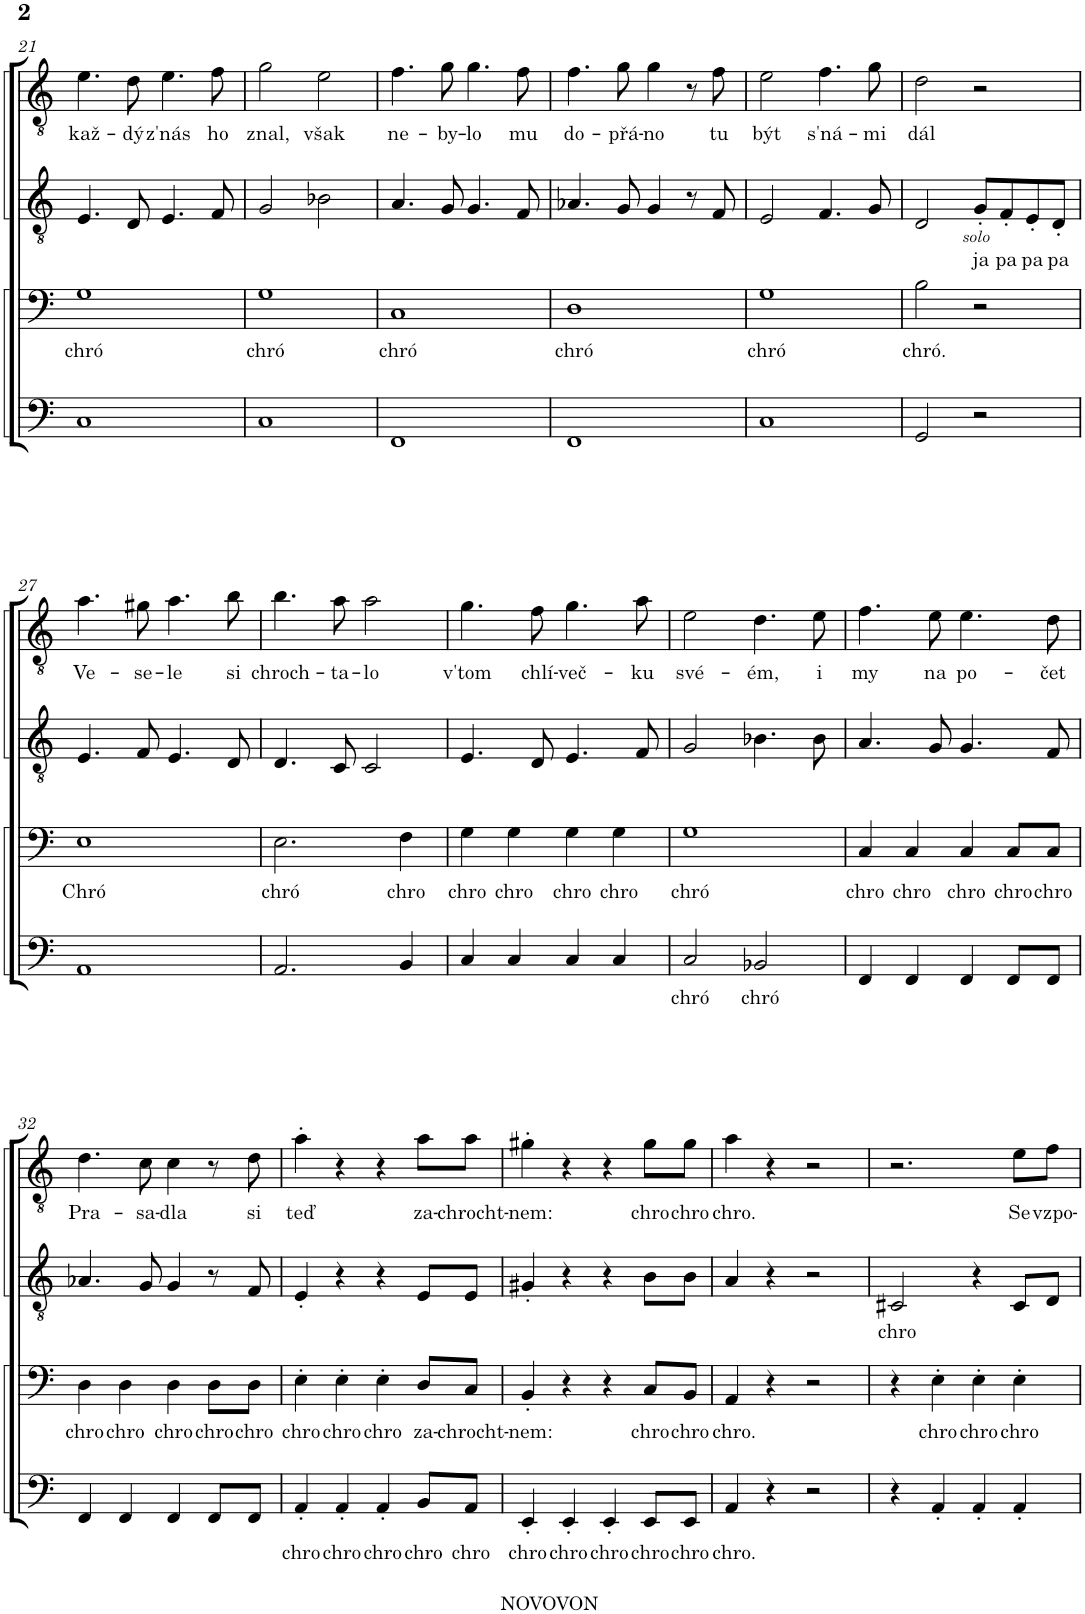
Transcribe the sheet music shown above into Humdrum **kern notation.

**kern	**text	**kern	**text	**kern	**text	**kern	**text
*part4	*part4	*part3	*part3	*part2	*part2	*part1	*part1
*staff4	*staff4	*staff3	*staff3	*staff2	*staff2	*staff1	*staff1
*I"BARI BASS	*	*I"BARI BASS	*	*I"TENOR LEAD	*	*I"TENOR LEAD	*
!!LO:PB:g=z
*clefF4	*	*clefF4	*	*clefGv2	*	*clefGv2	*
*k[]	*	*k[]	*	*k[]	*	*k[]	*
*M4/4	*	*M4/4	*	*M4/4	*	*M4/4	*
=21	=21	=21	=21	=21	=21	=21	=21
!	!	!	!LO:LY:b	!	!	!	!LO:LY:b
1C	.	1G	chró	4.E/	.	4.e\	kaž-
!	!	!	!	!	!	!	!LO:LY:b
.	.	.	.	8D/	.	8d\	-dý
!	!	!	!	!	!	!	!LO:LY:b
.	.	.	.	4.E/	.	4.e\	z'nás
!	!	!	!	!	!	!	!LO:LY:b
.	.	.	.	8F/	.	8f\	ho
=22	=22	=22	=22	=22	=22	=22	=22
!	!	!	!LO:LY:b	!	!	!	!LO:LY:b
1C	.	1G	chró	2G/	.	2g\	znal,
!	!	!	!	!	!	!	!LO:LY:b
.	.	.	.	2B-X\	.	2e\	však
=23	=23	=23	=23	=23	=23	=23	=23
!	!	!	!LO:LY:b	!	!	!	!LO:LY:b
1FF	.	1C	chró	4.A/	.	4.f\	ne-
!	!	!	!	!	!	!	!LO:LY:b
.	.	.	.	8G/	.	8g\	-by-
!	!	!	!	!	!	!	!LO:LY:b
.	.	.	.	4.G/	.	4.g\	-lo
!	!	!	!	!	!	!	!LO:LY:b
.	.	.	.	8F/	.	8f\	mu
=24	=24	=24	=24	=24	=24	=24	=24
!	!	!	!LO:LY:b	!	!	!	!LO:LY:b
1FF	.	1D	chró	4.A-X/	.	4.f\	do-
!	!	!	!	!	!	!	!LO:LY:b
.	.	.	.	8G/	.	8g\	-přá-
!	!	!	!	!	!	!	!LO:LY:b
.	.	.	.	4G/	.	4g\	-no
.	.	.	.	8r	.	8r	.
!	!	!	!	!	!	!	!LO:LY:b
.	.	.	.	8F/	.	8f\	tu
=25	=25	=25	=25	=25	=25	=25	=25
!	!	!	!LO:LY:b	!	!	!	!LO:LY:b
1C	.	1G	chró	2E/	.	2e\	být
!	!	!	!	!	!	!	!LO:LY:b
.	.	.	.	4.F/	.	4.f\	s'ná-
!	!	!	!	!	!	!	!LO:LY:b
.	.	.	.	8G/	.	8g\	-mi
=26	=26	=26	=26	=26	=26	=26	=26
!	!	!	!	!LO:TX:b:i:t=solo	!	!	!
!	!	!	!LO:LY:b	!	!	!	!LO:LY:b
2GG/	.	2B\	chró.	2D/	.	2d\	dál
!	!	!	!	!	!LO:LY:b	!	!
2r	.	2r	.	8G'/L	ja	2r	.
!	!	!	!	!	!LO:LY:b	!	!
.	.	.	.	8F'/	pa	.	.
!	!	!	!	!	!LO:LY:b	!	!
.	.	.	.	8E'/	pa	.	.
!	!	!	!	!	!LO:LY:b	!	!
.	.	.	.	8D'/J	pa	.	.
!!LO:LB:g=z
=27	=27	=27	=27	=27	=27	=27	=27
!	!	!	!LO:LY:b	!	!	!	!LO:LY:b
1AA	.	1E	Chró	4.E/	.	4.a\	Ve-
!	!	!	!	!	!	!	!LO:LY:b
.	.	.	.	8F/	.	8g#X\	-se-
!	!	!	!	!	!	!	!LO:LY:b
.	.	.	.	4.E/	.	4.a\	-le
!	!	!	!	!	!	!	!LO:LY:b
.	.	.	.	8D/	.	8b\	si
=28	=28	=28	=28	=28	=28	=28	=28
!	!	!	!LO:LY:b	!	!	!	!LO:LY:b
2.AA/	.	2.E\	chró	4.D/	.	4.b\	chroch-
!	!	!	!	!	!	!	!LO:LY:b
.	.	.	.	8C/	.	8a\	-ta-
!	!	!	!	!	!	!	!LO:LY:b
.	.	.	.	2C/	.	2a\	-lo
!	!	!	!LO:LY:b	!	!	!	!
4BB/	.	4F\	chro	.	.	.	.
=29	=29	=29	=29	=29	=29	=29	=29
!	!	!	!LO:LY:b	!	!	!	!LO:LY:b
4C/	.	4G\	chro	4.E/	.	4.g\	v'tom
!	!	!	!LO:LY:b	!	!	!	!
4C/	.	4G\	chro	.	.	.	.
!	!	!	!	!	!	!	!LO:LY:b
.	.	.	.	8D/	.	8f\	chlí-
!	!	!	!LO:LY:b	!	!	!	!LO:LY:b
4C/	.	4G\	chro	4.E/	.	4.g\	-več-
!	!	!	!LO:LY:b	!	!	!	!
4C/	.	4G\	chro	.	.	.	.
!	!	!	!	!	!	!	!LO:LY:b
.	.	.	.	8F/	.	8a\	-ku
=30	=30	=30	=30	=30	=30	=30	=30
!	!LO:LY:b	!	!LO:LY:b	!	!	!	!LO:LY:b
2C/	chró	1G	chró	2G/	.	2e\	své-
!	!LO:LY:b	!	!	!	!	!	!LO:LY:b
2BB-X/	chró	.	.	4.B-X\	.	4.d\	-ém,
!	!	!	!	!	!	!	!LO:LY:b
.	.	.	.	8B-\	.	8e\	i
=31	=31	=31	=31	=31	=31	=31	=31
!	!	!	!LO:LY:b	!	!	!	!LO:LY:b
4FF/	.	4C/	chro	4.A/	.	4.f\	my
!	!	!	!LO:LY:b	!	!	!	!
4FF/	.	4C/	chro	.	.	.	.
!	!	!	!	!	!	!	!LO:LY:b
.	.	.	.	8G/	.	8e\	na
!	!	!	!LO:LY:b	!	!	!	!LO:LY:b
4FF/	.	4C/	chro	4.G/	.	4.e\	po-
!	!	!	!LO:LY:b	!	!	!	!
8FF/L	.	8C/L	chro	.	.	.	.
!	!	!	!LO:LY:b	!	!	!	!LO:LY:b
8FF/J	.	8C/J	chro	8F/	.	8d\	-čet
!!LO:LB:g=z
=32	=32	=32	=32	=32	=32	=32	=32
!	!	!	!LO:LY:b	!	!	!	!LO:LY:b
4FF/	.	4D\	chro	4.A-X/	.	4.d\	Pra-
!	!	!	!LO:LY:b	!	!	!	!
4FF/	.	4D\	chro	.	.	.	.
!	!	!	!	!	!	!	!LO:LY:b
.	.	.	.	8G/	.	8c\	-sa-
!	!	!	!LO:LY:b	!	!	!	!LO:LY:b
4FF/	.	4D\	chro	4G/	.	4c\	-dla
!	!	!	!LO:LY:b	!	!	!	!
8FF/L	.	8D\L	chro	8r	.	8r	.
!	!	!	!LO:LY:b	!	!	!	!LO:LY:b
8FF/J	.	8D\J	chro	8F/	.	8d\	si
=33	=33	=33	=33	=33	=33	=33	=33
!	!LO:LY:b	!	!LO:LY:b	!	!	!	!LO:LY:b
4AA'/	chro	4E'\	chro	4E'/	.	4a'\	teď
!	!LO:LY:b	!	!LO:LY:b	!	!	!	!
4AA'/	chro	4E'\	chro	4r	.	4r	.
!	!LO:LY:b	!	!LO:LY:b	!	!	!	!
4AA'/	chro	4E'\	chro	4r	.	4r	.
!	!LO:LY:b	!	!LO:LY:b	!	!	!	!LO:LY:b
8BB/L	chro	8D/L	za-	8E/L	.	8a\L	za-
!	!LO:LY:b	!	!LO:LY:b	!	!	!	!LO:LY:b
8AA/J	chro	8C/J	-chrocht-	8E/J	.	8a\J	-chrocht-
=34	=34	=34	=34	=34	=34	=34	=34
!	!LO:LY:b	!	!LO:LY:b	!	!	!	!LO:LY:b
4EE'/	chro	4BB'/	-nem:	4G#X'/	.	4g#X'\	-nem:
!	!LO:LY:b	!	!	!	!	!	!
4EE'/	chro	4r	.	4r	.	4r	.
!	!LO:LY:b	!	!	!	!	!	!
4EE'/	chro	4r	.	4r	.	4r	.
!	!LO:LY:b	!	!LO:LY:b	!	!	!	!LO:LY:b
8EE/L	chro	8C/L	chro	8B\L	.	8g#\L	chro
!	!LO:LY:b	!	!LO:LY:b	!	!	!	!LO:LY:b
8EE/J	chro	8BB/J	chro	8B\J	.	8g#\J	chro
=35	=35	=35	=35	=35	=35	=35	=35
!	!LO:LY:b	!	!LO:LY:b	!	!	!	!LO:LY:b
4AA/	chro.	4AA/	chro.	4A/	.	4a\	chro.
4r	.	4r	.	4r	.	4r	.
2r	.	2r	.	2r	.	2r	.
=36	=36	=36	=36	=36	=36	=36	=36
!	!	!	!	!	!LO:LY:b	!	!
4r	.	4r	.	2C#X/	chro	2.r	.
!	!	!	!LO:LY:b	!	!	!	!
4AA'/	.	4E'\	chro	.	.	.	.
!	!	!	!LO:LY:b	!	!	!	!
4AA'/	.	4E'\	chro	4r	.	.	.
!	!	!	!LO:LY:b	!	!	!	!LO:LY:b
4AA'/	.	4E'\	chro	8C#/L	.	8e\L	Se
!	!	!	!	!	!	!	!LO:LY:b
.	.	.	.	8D/J	.	8f\J	vzpo-
=	=	=	=	=	=	=	=
*-	*-	*-	*-	*-	*-	*-	*-
